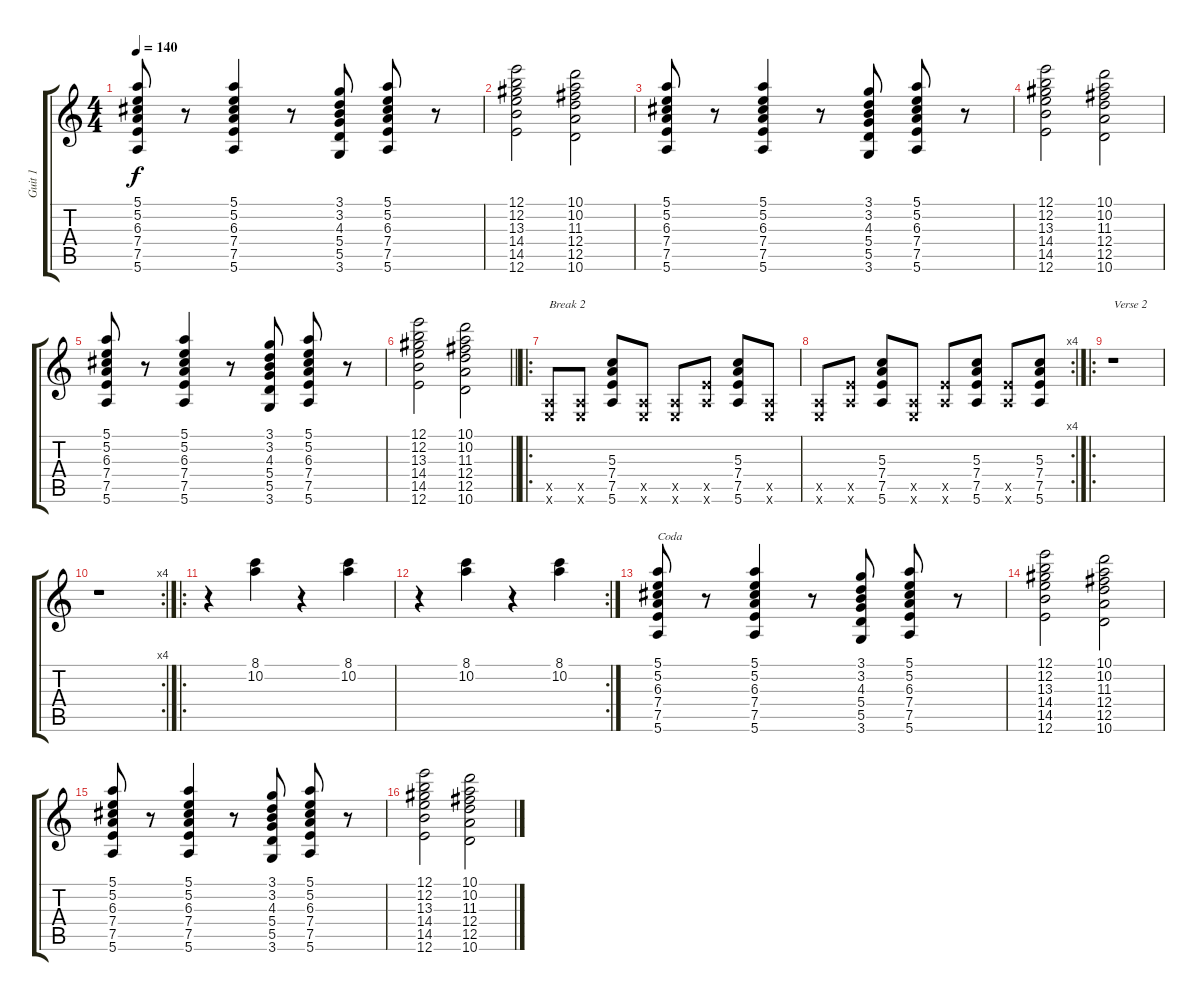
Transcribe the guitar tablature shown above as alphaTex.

\track ("Guit 1" "Guit 1") {instrument electricguitarclean}
\staff {score tabs}
\tuning (E4 B3 G3 D3 A2 E2) {hide}
\ts (4 4)
\tempo 140
\clef g2
\ks c
(5.1 5.2 6.3 7.4 7.5 5.6).8{dy f} r.8 (5.1 5.2 6.3 7.4 7.5 5.6).4 r.8 (3.1 3.2 4.3 5.4 5.5 3.6).8 (5.1 5.2 6.3 7.4 7.5 5.6).8 r.8 |
(12.1 12.2 13.3 14.4 14.5 12.6).2 (10.1 10.2 11.3 12.4 12.5 10.6).2 |
(5.1 5.2 6.3 7.4 7.5 5.6).8 r.8 (5.1 5.2 6.3 7.4 7.5 5.6).4 r.8 (3.1 3.2 4.3 5.4 5.5 3.6).8 (5.1 5.2 6.3 7.4 7.5 5.6).8 r.8 |
(12.1 12.2 13.3 14.4 14.5 12.6).2 (10.1 10.2 11.3 12.4 12.5 10.6).2 |
(5.1 5.2 6.3 7.4 7.5 5.6).8 r.8 (5.1 5.2 6.3 7.4 7.5 5.6).4 r.8 (3.1 3.2 4.3 5.4 5.5 3.6).8 (5.1 5.2 6.3 7.4 7.5 5.6).8 r.8 |
\barLineRight lightlight
(12.1 12.2 13.3 14.4 14.5 12.6).2 (10.1 10.2 11.3 12.4 12.5 10.6).2 |
\ro
(0.5{x} 0.6{x}).8{txt "Break 2"} (0.5{x} 0.6{x}).8 (5.3 7.4 7.5 5.6).8 (0.5{x} 0.6{x}).8 (0.5{x} 0.6{x}).8 (7.5{x} 5.6{x}).8 (5.3 7.4 7.5 5.6).8 (0.5{x} 0.6{x}).8 |
\rc 4
(0.5{x} 0.6{x}).8 (7.5{x} 5.6{x}).8 (5.3 7.4 7.5 5.6).8 (0.5{x} 0.6{x}).8 (7.5{x} 5.6{x}).8 (5.3 7.4 7.5 5.6).8 (7.5{x} 5.6{x}).8 (5.3 7.4 7.5 5.6).8 |
\ro
r.1{txt "Verse 2"} |
\rc 4
r.1 |
\ro
r.4 (8.1 10.2).4 r.4 (8.1 10.2).4 |
\rc 2
r.4 (8.1 10.2).4 r.4 (8.1 10.2).4 |
(5.1 5.2 6.3 7.4 7.5 5.6).8{txt "Coda"} r.8 (5.1 5.2 6.3 7.4 7.5 5.6).4 r.8 (3.1 3.2 4.3 5.4 5.5 3.6).8 (5.1 5.2 6.3 7.4 7.5 5.6).8 r.8 |
(12.1 12.2 13.3 14.4 14.5 12.6).2 (10.1 10.2 11.3 12.4 12.5 10.6).2 |
(5.1 5.2 6.3 7.4 7.5 5.6).8 r.8 (5.1 5.2 6.3 7.4 7.5 5.6).4 r.8 (3.1 3.2 4.3 5.4 5.5 3.6).8 (5.1 5.2 6.3 7.4 7.5 5.6).8 r.8 |
(12.1 12.2 13.3 14.4 14.5 12.6).2 (10.1 10.2 11.3 12.4 12.5 10.6).2
